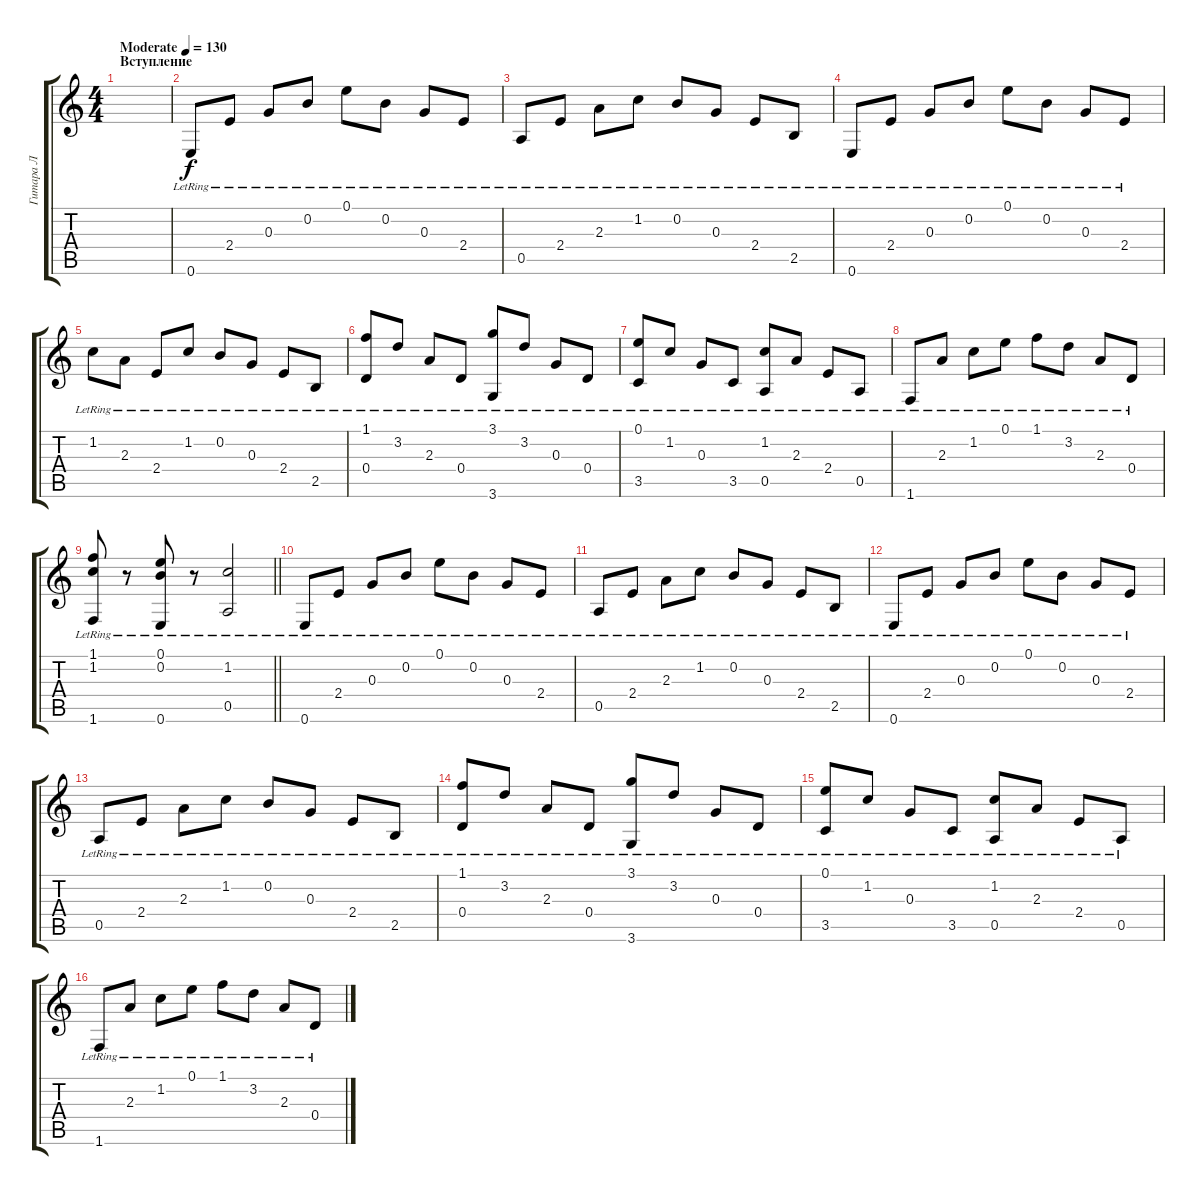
\track ("Гитара Л" "Гитара Л") {instrument electricguitarclean}
\staff {score tabs}
\tuning (E4 B3 G3 D3 A2 E2) {hide}
\ts (4 4)
\section ("" "Вступление")
\tempo (130 "Moderate")
\clef g2
\ks c
|
0.6{lr}.8 2.4{lr}.8 0.3{lr}.8 0.2{lr}.8 0.1{lr}.8 0.2{lr}.8 0.3{lr}.8 2.4{lr}.8 |
0.5{lr}.8 2.4{lr}.8 2.3{lr}.8 1.2{lr}.8 0.2{lr}.8 0.3{lr}.8 2.4{lr}.8 2.5{lr}.8 |
0.6{lr}.8 2.4{lr}.8 0.3{lr}.8 0.2{lr}.8 0.1{lr}.8 0.2{lr}.8 0.3{lr}.8 2.4{lr}.8 |
1.2{lr}.8 2.3{lr}.8 2.4{lr}.8 1.2{lr}.8 0.2{lr}.8 0.3{lr}.8 2.4{lr}.8 2.5{lr}.8 |
(1.1{lr} 0.4{lr}).8 3.2{lr}.8 2.3{lr}.8 0.4{lr}.8 (3.1{lr} 3.6{lr}).8 3.2{lr}.8 0.3{lr}.8 0.4{lr}.8 |
(0.1{lr} 3.5{lr}).8 1.2{lr}.8 0.3{lr}.8 3.5{lr}.8 (1.2{lr} 0.5{lr}).8 2.3{lr}.8 2.4{lr}.8 0.5{lr}.8 |
1.6{lr}.8 2.3{lr}.8 1.2{lr}.8 0.1{lr}.8 1.1{lr}.8 3.2{lr}.8 2.3{lr}.8 0.4{lr}.8 |
\barLineRight lightlight
(1.1{lr} 1.2{lr} 1.6{lr}).8 r.8 (0.1{lr} 0.2{lr} 0.6{lr}).8 r.8 (1.2{lr} 0.5{lr}).2 |
\section ("" " ")
0.6{lr}.8 2.4{lr}.8 0.3{lr}.8 0.2{lr}.8 0.1{lr}.8 0.2{lr}.8 0.3{lr}.8 2.4{lr}.8 |
0.5{lr}.8 2.4{lr}.8 2.3{lr}.8 1.2{lr}.8 0.2{lr}.8 0.3{lr}.8 2.4{lr}.8 2.5{lr}.8 |
0.6{lr}.8 2.4{lr}.8 0.3{lr}.8 0.2{lr}.8 0.1{lr}.8 0.2{lr}.8 0.3{lr}.8 2.4{lr}.8 |
0.5{lr}.8 2.4{lr}.8 2.3{lr}.8 1.2{lr}.8 0.2{lr}.8 0.3{lr}.8 2.4{lr}.8 2.5{lr}.8 |
(1.1{lr} 0.4{lr}).8 3.2{lr}.8 2.3{lr}.8 0.4{lr}.8 (3.1{lr} 3.6{lr}).8 3.2{lr}.8 0.3{lr}.8 0.4{lr}.8 |
(0.1{lr} 3.5{lr}).8 1.2{lr}.8 0.3{lr}.8 3.5{lr}.8 (1.2{lr} 0.5{lr}).8 2.3{lr}.8 2.4{lr}.8 0.5{lr}.8 |
1.6{lr}.8 2.3{lr}.8 1.2{lr}.8 0.1{lr}.8 1.1{lr}.8 3.2{lr}.8 2.3{lr}.8 0.4{lr}.8
